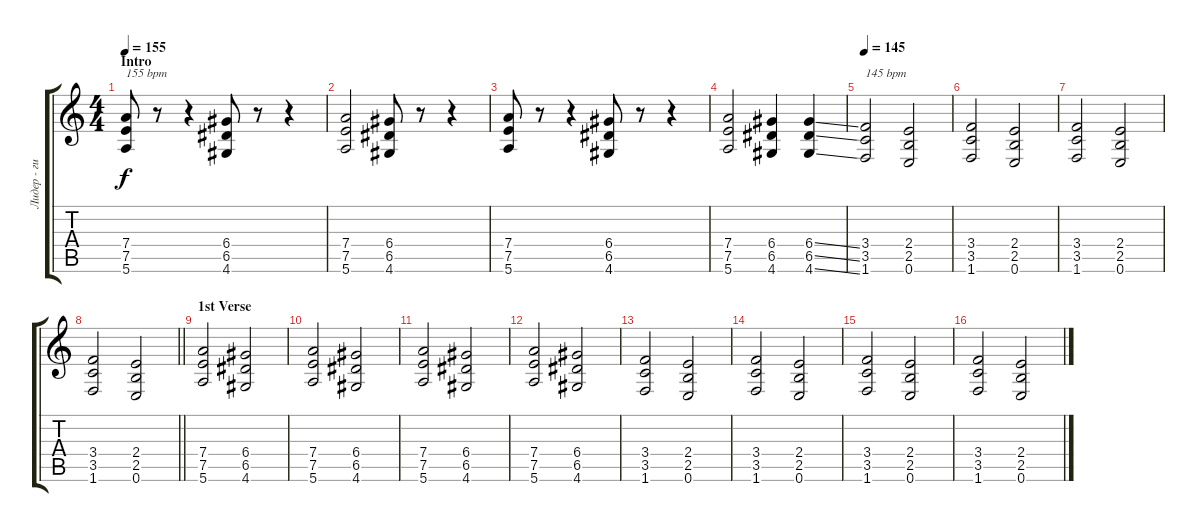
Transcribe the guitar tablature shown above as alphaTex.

\track ("Лидер - гитара" "Лидер - ги") {instrument distortionguitar}
\staff {score tabs}
\tuning (E4 B3 G3 D3 A2 E2) {hide}
\ts (4 4)
\section ("" "Intro")
\tempo 155
\clef g2
\ks c
(7.4 7.5 5.6).8{txt "155 bpm" dy f instrument distortionguitar} r.8 r.4 (6.4 6.5 4.6).8 r.8 r.4 |
(7.4 7.5 5.6).2 (6.4 6.5 4.6).8 r.8 r.4 |
(7.4 7.5 5.6).8 r.8 r.4 (6.4 6.5 4.6).8 r.8 r.4 |
(7.4 7.5 5.6).2 (6.4 6.5 4.6).4 (6.4{ss} 6.5{ss} 4.6{ss}).4 |
\tempo 145
(3.4 3.5 1.6).2{txt "145 bpm"} (2.4 2.5 0.6).2 |
(3.4 3.5 1.6).2 (2.4 2.5 0.6).2 |
(3.4 3.5 1.6).2 (2.4 2.5 0.6).2 |
\barLineRight lightlight
(3.4 3.5 1.6).2 (2.4 2.5 0.6).2 |
\section ("" "1st Verse")
(7.4 7.5 5.6).2 (6.4 6.5 4.6).2 |
(7.4 7.5 5.6).2 (6.4 6.5 4.6).2 |
(7.4 7.5 5.6).2 (6.4 6.5 4.6).2 |
(7.4 7.5 5.6).2 (6.4 6.5 4.6).2 |
(3.4 3.5 1.6).2 (2.4 2.5 0.6).2 |
(3.4 3.5 1.6).2 (2.4 2.5 0.6).2 |
(3.4 3.5 1.6).2 (2.4 2.5 0.6).2 |
(3.4 3.5 1.6).2 (2.4 2.5 0.6).2
